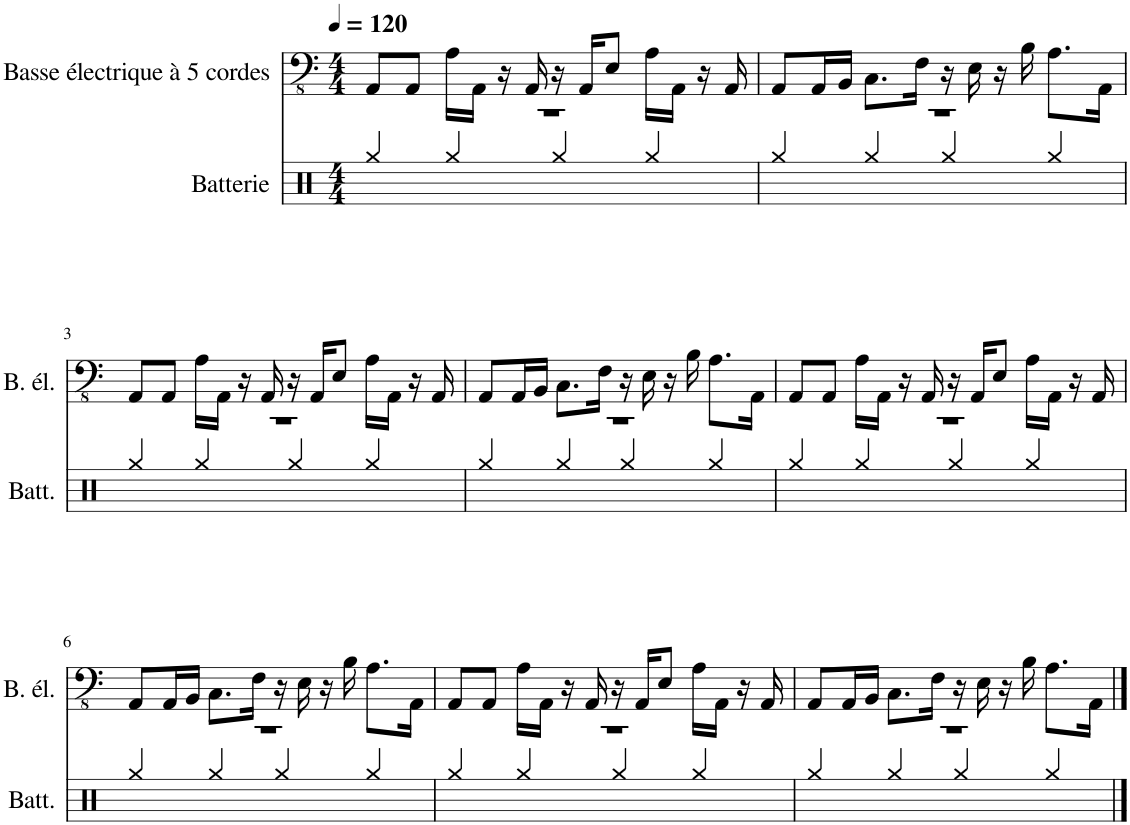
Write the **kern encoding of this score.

**kern	**kern
*part2	*part1
*staff2	*staff1
*I"Batterie	*I"Basse électrique à 5 cordes
*I'Batt.	*I'B. él.
*clefX	*clefFv4
*k[]	*k[]
*M4/4	*M4/4
*MM120	*MM120
=1	=1
*^	*
1r	4Rgg/	8AAA/L
.	.	8AAA/J
.	4Rgg/	16AA\LL
.	.	16AAA\JJ
.	.	16r
.	.	16AAA/
.	4Rgg/	16r
.	.	16AAA/KL
.	.	8EE/J
.	4Rgg/	16AA\LL
.	.	16AAA\JJ
.	.	16r
.	.	16AAA/
=2	=2	=2
1r	4Rgg/	8AAA/L
.	.	16AAA/L
.	.	16BBB/JJ
.	4Rgg/	8.CC\L
.	.	16FF\Jk
.	4Rgg/	16r
.	.	16EE\
.	.	16r
.	.	16BB\
.	4Rgg/	8.AA\L
.	.	16AAA\Jk
!!LO:LB:g=z
=3	=3	=3
1r	4Rgg/	8AAA/L
.	.	8AAA/J
.	4Rgg/	16AA\LL
.	.	16AAA\JJ
.	.	16r
.	.	16AAA/
.	4Rgg/	16r
.	.	16AAA/KL
.	.	8EE/J
.	4Rgg/	16AA\LL
.	.	16AAA\JJ
.	.	16r
.	.	16AAA/
=4	=4	=4
1r	4Rgg/	8AAA/L
.	.	16AAA/L
.	.	16BBB/JJ
.	4Rgg/	8.CC\L
.	.	16FF\Jk
.	4Rgg/	16r
.	.	16EE\
.	.	16r
.	.	16BB\
.	4Rgg/	8.AA\L
.	.	16AAA\Jk
=5	=5	=5
1r	4Rgg/	8AAA/L
.	.	8AAA/J
.	4Rgg/	16AA\LL
.	.	16AAA\JJ
.	.	16r
.	.	16AAA/
.	4Rgg/	16r
.	.	16AAA/KL
.	.	8EE/J
.	4Rgg/	16AA\LL
.	.	16AAA\JJ
.	.	16r
.	.	16AAA/
!!LO:LB:g=z
=6	=6	=6
1r	4Rgg/	8AAA/L
.	.	16AAA/L
.	.	16BBB/JJ
.	4Rgg/	8.CC\L
.	.	16FF\Jk
.	4Rgg/	16r
.	.	16EE\
.	.	16r
.	.	16BB\
.	4Rgg/	8.AA\L
.	.	16AAA\Jk
=7	=7	=7
1r	4Rgg/	8AAA/L
.	.	8AAA/J
.	4Rgg/	16AA\LL
.	.	16AAA\JJ
.	.	16r
.	.	16AAA/
.	4Rgg/	16r
.	.	16AAA/KL
.	.	8EE/J
.	4Rgg/	16AA\LL
.	.	16AAA\JJ
.	.	16r
.	.	16AAA/
=8	=8	=8
1r	4Rgg/	8AAA/L
.	.	16AAA/L
.	.	16BBB/JJ
.	4Rgg/	8.CC\L
.	.	16FF\Jk
.	4Rgg/	16r
.	.	16EE\
.	.	16r
.	.	16BB\
.	4Rgg/	8.AA\L
.	.	16AAA\Jk
*v	*v	*
==	==
*-	*-
